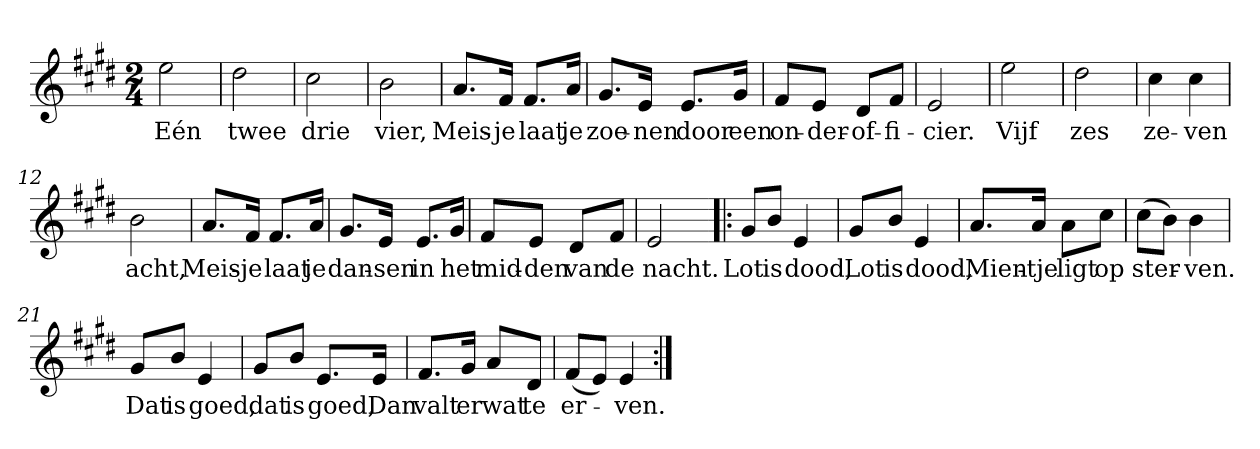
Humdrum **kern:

**kern	**text
*part1	*part1
*staff1	*staff1
*clefG2	*
*k[f#c#g#d#]	*
*E:	*
*M2/4	*
*MM120	*
=1	=1
2ee	Eén
=2	=2
2dd#	twee
=3	=3
2cc#	drie
=4	=4
2b	vier,
=5	=5
8.a/L	Meis-
16f#/Jk	-je
8.f#/L	laat
16a/Jk	je
=6	=6
8.g#/L	zoe-
16e/Jk	-nen
8.e/L	door
16g#/Jk	een
=7	=7
8f#/L	on-
8e/J	-der-
8d#/L	-of-
8f#/J	-fi-
=8	=8
2e	-cier.
=9	=9
2ee	Vijf
=10	=10
2dd#	zes
=11	=11
4cc#	ze-
4cc#	-ven
=12	=12
2b	acht,
=13	=13
8.a/L	Meis-
16f#/Jk	-je
8.f#/L	laat
16a/Jk	je
=14	=14
8.g#/L	dan-
16e/Jk	-sen
8.e/L	in
16g#/Jk	het
=15	=15
8f#/L	mid-
8e/J	-den
8d#/L	van
8f#/J	de
=16	=16
2e	nacht.
=17!|:	=17!|:
8g#/L	Lot
8b/J	is
4e	dood,
=18	=18
8g#/L	Lot
8b/J	is
4e	dood,
=19	=19
8.a/L	Mien-
16a/Jk	-tje
8a\L	ligt
8cc#\J	op
=20	=20
(8cc#\L	ster-
8b\J)	.
4b	-ven.
=21	=21
8g#/L	Dat
8b/J	is
4e	goed,
=22	=22
8g#/L	dat
8b/J	is
8.e/L	goed,
16e/Jk	Dan
=23	=23
8.f#/L	valt
16g#/Jk	er
8a/L	wat
8d#/J	te
=24	=24
(8f#/L	er-
8e/J)	.
4e	-ven.
=:|!	=:|!
*-	*-
